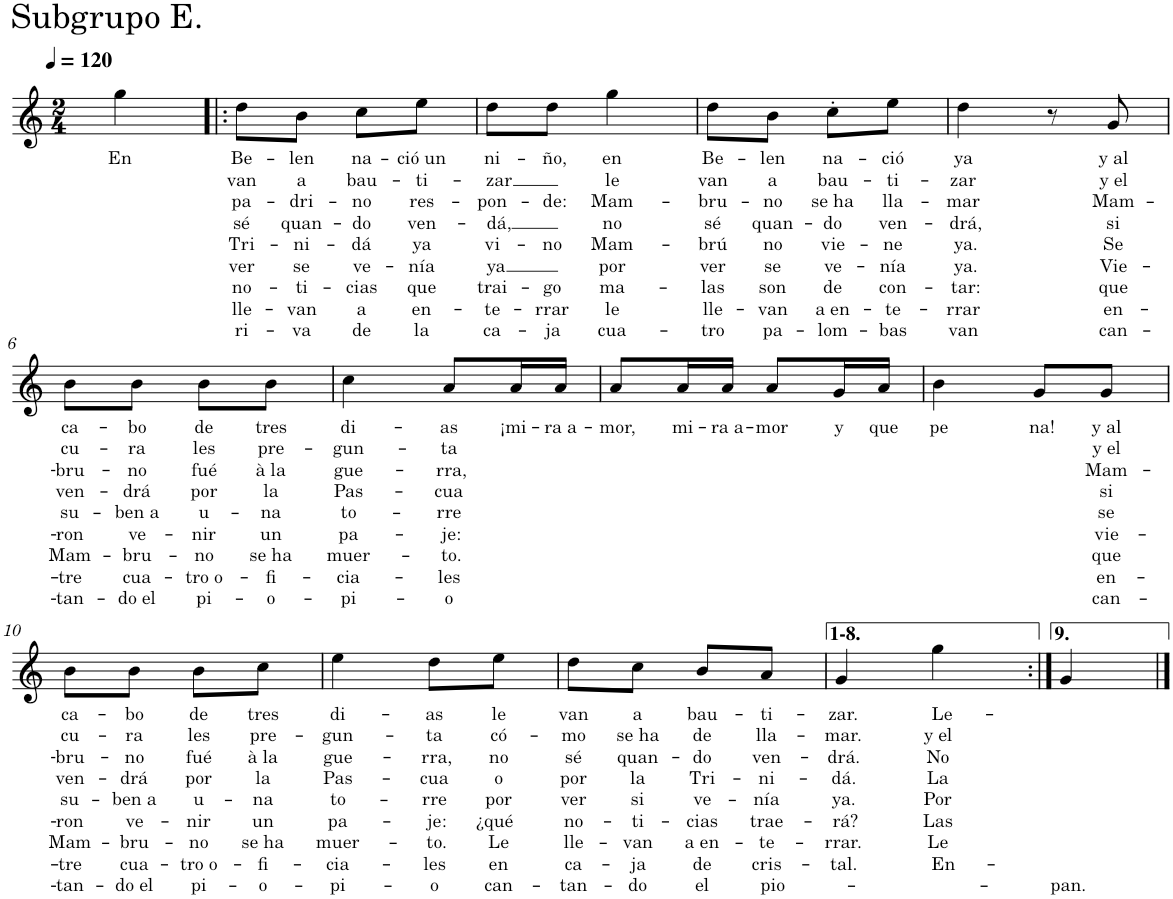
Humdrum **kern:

**kern	**text	**text	**text	**text	**text	**text	**text	**text	**text
*part1	*part1	*part1	*part1	*part1	*part1	*part1	*part1	*part1	*part1
*staff1	*staff1	*staff1	*staff1	*staff1	*staff1	*staff1	*staff1	*staff1	*staff1
*I"Nylon Guitar	*	*	*	*	*	*	*	*	*
*clefG2	*	*	*	*	*	*	*	*	*
*Trd7c12	*	*	*	*	*	*	*	*	*
*k[]	*	*	*	*	*	*	*	*	*
*M2/4	*	*	*	*	*	*	*	*	*
*MM120	*	*	*	*	*	*	*	*	*
=1	=1	=1	=1	=1	=1	=1	=1	=1	=1
!	!LO:LY:b	!	!	!	!	!	!	!	!
4gg\	En	.	.	.	.	.	.	.	.
=2!|:	=2!|:	=2!|:	=2!|:	=2!|:	=2!|:	=2!|:	=2!|:	=2!|:	=2!|:
!	!LO:LY:b	!LO:LY:b	!LO:LY:b	!LO:LY:b	!LO:LY:b	!LO:LY:b	!LO:LY:b	!LO:LY:b	!LO:LY:b
8dd\L	Be-	van	pa-	sé	Tri-	ver	no-	lle-	ri-
!	!LO:LY:b	!LO:LY:b	!LO:LY:b	!LO:LY:b	!LO:LY:b	!LO:LY:b	!LO:LY:b	!LO:LY:b	!LO:LY:b
8b\J	-len	a	-dri-	quan-	-ni-	se	-ti-	-van	-va
!	!LO:LY:b	!LO:LY:b	!LO:LY:b	!LO:LY:b	!LO:LY:b	!LO:LY:b	!LO:LY:b	!LO:LY:b	!LO:LY:b
8cc\L	na-	bau-	-no	-do	-dá	ve-	-cias	a	de
!	!LO:LY:b	!LO:LY:b	!LO:LY:b	!LO:LY:b	!LO:LY:b	!LO:LY:b	!LO:LY:b	!LO:LY:b	!LO:LY:b
8ee\J	-ció un	-ti-	res-	ven-	ya	-nía	que	en-	la
=3	=3	=3	=3	=3	=3	=3	=3	=3	=3
!	!LO:LY:b	!LO:LY:b	!LO:LY:b	!LO:LY:b	!LO:LY:b	!LO:LY:b	!LO:LY:b	!LO:LY:b	!LO:LY:b
8dd\L	ni-	-zar	-pon-	-dá,	vi-	ya	trai-	-te-	ca-
!	!LO:LY:b	!	!LO:LY:b	!	!LO:LY:b	!	!LO:LY:b	!LO:LY:b	!LO:LY:b
8dd\J	-ño,	.	-de:	.	-no	.	-go	-rrar	-ja
!	!LO:LY:b	!LO:LY:b	!LO:LY:b	!LO:LY:b	!LO:LY:b	!LO:LY:b	!LO:LY:b	!LO:LY:b	!LO:LY:b
4gg\	en	le	Mam-	no	Mam-	por	ma-	le	cua-
=4	=4	=4	=4	=4	=4	=4	=4	=4	=4
!	!LO:LY:b	!LO:LY:b	!LO:LY:b	!LO:LY:b	!LO:LY:b	!LO:LY:b	!LO:LY:b	!LO:LY:b	!LO:LY:b
8dd\L	Be-	van	-bru-	sé	-brú	ver	-las	lle-	-tro
!	!LO:LY:b	!LO:LY:b	!LO:LY:b	!LO:LY:b	!LO:LY:b	!LO:LY:b	!LO:LY:b	!LO:LY:b	!LO:LY:b
8b\J	-len	a	-no	quan-	no	se	son	-van	pa-
!	!LO:LY:b	!LO:LY:b	!LO:LY:b	!LO:LY:b	!LO:LY:b	!LO:LY:b	!LO:LY:b	!LO:LY:b	!LO:LY:b
8cc'\L	na-	bau-	se ha	-do	vie-	ve-	de	a en-	-lom-
!	!LO:LY:b	!LO:LY:b	!LO:LY:b	!LO:LY:b	!LO:LY:b	!LO:LY:b	!LO:LY:b	!LO:LY:b	!LO:LY:b
8ee\J	-ció	-ti-	lla-	ven-	-ne	-nía	con-	-te-	-bas
=5	=5	=5	=5	=5	=5	=5	=5	=5	=5
!	!LO:LY:b	!LO:LY:b	!LO:LY:b	!LO:LY:b	!LO:LY:b	!LO:LY:b	!LO:LY:b	!LO:LY:b	!LO:LY:b
4dd\	ya	-zar	-mar	-drá,	ya.	ya.	-tar:	-rrar	van
8r	.	.	.	.	.	.	.	.	.
!	!LO:LY:b	!LO:LY:b	!LO:LY:b	!LO:LY:b	!LO:LY:b	!LO:LY:b	!LO:LY:b	!LO:LY:b	!LO:LY:b
8g/	y al	y el	Mam-	si	Se	Vie-	que	en-	can-
!!LO:LB:g=z
=6	=6	=6	=6	=6	=6	=6	=6	=6	=6
!	!LO:LY:b	!LO:LY:b	!LO:LY:b	!LO:LY:b	!LO:LY:b	!LO:LY:b	!LO:LY:b	!LO:LY:b	!LO:LY:b
8b\L	ca-	cu-	-bru-	ven-	su-	ron	Mam-	-tre	-tan-
!	!LO:LY:b	!LO:LY:b	!LO:LY:b	!LO:LY:b	!LO:LY:b	!LO:LY:b	!LO:LY:b	!LO:LY:b	!LO:LY:b
8b\J	-bo	-ra	-no	-drá	-ben a	ve-	-bru-	cua-	-do el
!	!LO:LY:b	!LO:LY:b	!LO:LY:b	!LO:LY:b	!LO:LY:b	!LO:LY:b	!LO:LY:b	!LO:LY:b	!LO:LY:b
8b\L	de	les	fué	por	u-	-nir	-no	-tro o-	pi-
!	!LO:LY:b	!LO:LY:b	!LO:LY:b	!LO:LY:b	!LO:LY:b	!LO:LY:b	!LO:LY:b	!LO:LY:b	!LO:LY:b
8b\J	tres	pre-	à la	la	-na	un	se ha	-fi-	-o-
=7	=7	=7	=7	=7	=7	=7	=7	=7	=7
!	!LO:LY:b	!LO:LY:b	!LO:LY:b	!LO:LY:b	!LO:LY:b	!LO:LY:b	!LO:LY:b	!LO:LY:b	!LO:LY:b
4cc\	di-	-gun-	gue-	Pas-	to-	pa-	muer-	-cia-	-pi-
!	!LO:LY:b	!LO:LY:b	!LO:LY:b	!LO:LY:b	!LO:LY:b	!LO:LY:b	!LO:LY:b	!LO:LY:b	!LO:LY:b
8a/L	-as	-ta	-rra,	-cua	-rre	-je:	-to.	-les	-o
!	!LO:LY:b	!	!	!	!	!	!	!	!
16a/L	¡mi-	.	.	.	.	.	.	.	.
!	!LO:LY:b	!	!	!	!	!	!	!	!
16a/JJ	-ra a-	.	.	.	.	.	.	.	.
=8	=8	=8	=8	=8	=8	=8	=8	=8	=8
!	!LO:LY:b	!	!	!	!	!	!	!	!
8a/L	-mor,	.	.	.	.	.	.	.	.
!	!LO:LY:b	!	!	!	!	!	!	!	!
16a/L	mi-	.	.	.	.	.	.	.	.
!	!LO:LY:b	!	!	!	!	!	!	!	!
16a/JJ	-ra a-	.	.	.	.	.	.	.	.
!	!LO:LY:b	!	!	!	!	!	!	!	!
8a/L	-mor	.	.	.	.	.	.	.	.
!	!LO:LY:b	!	!	!	!	!	!	!	!
16g/L	y	.	.	.	.	.	.	.	.
!	!LO:LY:b	!	!	!	!	!	!	!	!
16a/JJ	que	.	.	.	.	.	.	.	.
=9	=9	=9	=9	=9	=9	=9	=9	=9	=9
!	!LO:LY:b	!	!	!	!	!	!	!	!
4b\	pe	.	.	.	.	.	.	.	.
!	!LO:LY:b	!	!	!	!	!	!	!	!
8g/L	na!	.	.	.	.	.	.	.	.
!	!LO:LY:b	!LO:LY:b	!LO:LY:b	!LO:LY:b	!LO:LY:b	!LO:LY:b	!LO:LY:b	!LO:LY:b	!LO:LY:b
8g/J	y al	y el	Mam-	si	se	vie-	que	en-	can-
!!LO:LB:g=z
=10	=10	=10	=10	=10	=10	=10	=10	=10	=10
!	!LO:LY:b	!LO:LY:b	!LO:LY:b	!LO:LY:b	!LO:LY:b	!LO:LY:b	!LO:LY:b	!LO:LY:b	!LO:LY:b
8b\L	ca-	cu-	-bru-	ven-	su-	-ron	Mam-	-tre	-tan-
!	!LO:LY:b	!LO:LY:b	!LO:LY:b	!LO:LY:b	!LO:LY:b	!LO:LY:b	!LO:LY:b	!LO:LY:b	!LO:LY:b
8b\J	-bo	-ra	-no	-drá	-ben a	ve-	-bru-	cua-	-do el
!	!LO:LY:b	!LO:LY:b	!LO:LY:b	!LO:LY:b	!LO:LY:b	!LO:LY:b	!LO:LY:b	!LO:LY:b	!LO:LY:b
8b\L	de	les	fué	por	u-	-nir	-no	-tro o-	pi-
!	!LO:LY:b	!LO:LY:b	!LO:LY:b	!LO:LY:b	!LO:LY:b	!LO:LY:b	!LO:LY:b	!LO:LY:b	!LO:LY:b
8cc\J	tres	pre-	à la	la	-na	un	se ha	-fi-	-o-
=11	=11	=11	=11	=11	=11	=11	=11	=11	=11
!	!LO:LY:b	!LO:LY:b	!LO:LY:b	!LO:LY:b	!LO:LY:b	!LO:LY:b	!LO:LY:b	!LO:LY:b	!LO:LY:b
4ee\	di-	-gun-	gue-	Pas-	to-	pa-	muer-	-cia-	-pi-
!	!LO:LY:b	!LO:LY:b	!LO:LY:b	!LO:LY:b	!LO:LY:b	!LO:LY:b	!LO:LY:b	!LO:LY:b	!LO:LY:b
8dd\L	-as	-ta	-rra,	-cua	-rre	-je:	-to.	-les	-o
!	!LO:LY:b	!LO:LY:b	!LO:LY:b	!LO:LY:b	!LO:LY:b	!LO:LY:b	!LO:LY:b	!LO:LY:b	!LO:LY:b
8ee\J	le	có-	no	o	por	¿qué	Le	en	can-
=12	=12	=12	=12	=12	=12	=12	=12	=12	=12
!	!LO:LY:b	!LO:LY:b	!LO:LY:b	!LO:LY:b	!LO:LY:b	!LO:LY:b	!LO:LY:b	!LO:LY:b	!LO:LY:b
8dd\L	van	-mo	sé	por	ver	no-	lle-	ca-	-tan-
!	!LO:LY:b	!LO:LY:b	!LO:LY:b	!LO:LY:b	!LO:LY:b	!LO:LY:b	!LO:LY:b	!LO:LY:b	!LO:LY:b
8cc\J	a	se ha	quan-	la	si	-ti-	-van	-ja	do
!	!LO:LY:b	!LO:LY:b	!LO:LY:b	!LO:LY:b	!LO:LY:b	!LO:LY:b	!LO:LY:b	!LO:LY:b	!LO:LY:b
8b/L	bau-	de	-do	Tri-	ve-	-cias	a en-	de	el
!	!LO:LY:b	!LO:LY:b	!LO:LY:b	!LO:LY:b	!LO:LY:b	!LO:LY:b	!LO:LY:b	!LO:LY:b	!LO:LY:b
8a/J	-ti-	lla-	ven-	-ni-	-nía	trae-	-te-	cris-	pio-
=13	=13	=13	=13	=13	=13	=13	=13	=13	=13
!	!LO:LY:b	!LO:LY:b	!LO:LY:b	!LO:LY:b	!LO:LY:b	!LO:LY:b	!LO:LY:b	!LO:LY:b	!
4g/	-zar.	-mar.	-drá.	-dá.	ya.	-rá?	-rrar.	-tal.	.
!	!LO:LY:b	!LO:LY:b	!LO:LY:b	!LO:LY:b	!LO:LY:b	!LO:LY:b	!LO:LY:b	!LO:LY:b	!
4gg\	Le-	y el	No	La	Por	Las	Le	En-	.
=14:|!	=14:|!	=14:|!	=14:|!	=14:|!	=14:|!	=14:|!	=14:|!	=14:|!	=14:|!
!	!	!	!	!	!	!	!	!	!LO:LY:b
4g/	.	.	.	.	.	.	.	.	-pan.
==	==	==	==	==	==	==	==	==	==
*-	*-	*-	*-	*-	*-	*-	*-	*-	*-
